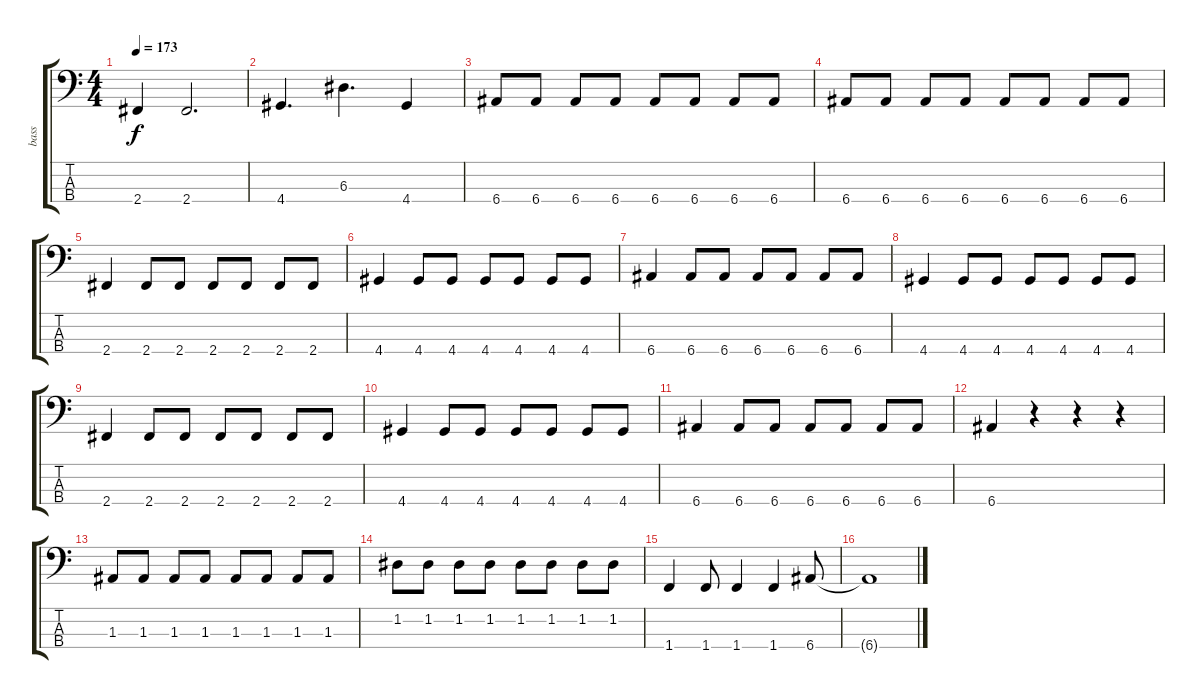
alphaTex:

\track ("bass" "bass") {instrument electricbasspick bank 1}
\staff {score tabs}
\tuning (G2 D2 A1 E1) {hide}
\ts (4 4)
\tempo 173
\clef f4
\ks c
2.4.4{dy f} 2.4.2{d} |
4.4.4{d} 6.3.4{d} 4.4.4 |
6.4.8 6.4.8 6.4.8 6.4.8 6.4.8 6.4.8 6.4.8 6.4.8 |
6.4.8 6.4.8 6.4.8 6.4.8 6.4.8 6.4.8 6.4.8 6.4.8 |
2.4.4 2.4.8 2.4.8 2.4.8 2.4.8 2.4.8 2.4.8 |
4.4.4 4.4.8 4.4.8 4.4.8 4.4.8 4.4.8 4.4.8 |
6.4.4 6.4.8 6.4.8 6.4.8 6.4.8 6.4.8 6.4.8 |
4.4.4 4.4.8 4.4.8 4.4.8 4.4.8 4.4.8 4.4.8 |
2.4.4 2.4.8 2.4.8 2.4.8 2.4.8 2.4.8 2.4.8 |
4.4.4 4.4.8 4.4.8 4.4.8 4.4.8 4.4.8 4.4.8 |
6.4.4 6.4.8 6.4.8 6.4.8 6.4.8 6.4.8 6.4.8 |
6.4.4 r.4 r.4 r.4 |
1.3.8 1.3.8 1.3.8 1.3.8 1.3.8 1.3.8 1.3.8 1.3.8 |
1.2.8 1.2.8 1.2.8 1.2.8 1.2.8 1.2.8 1.2.8 1.2.8 |
1.4.4 1.4.8 1.4.4 1.4.4 6.4.8 |
6.4{t}.1
